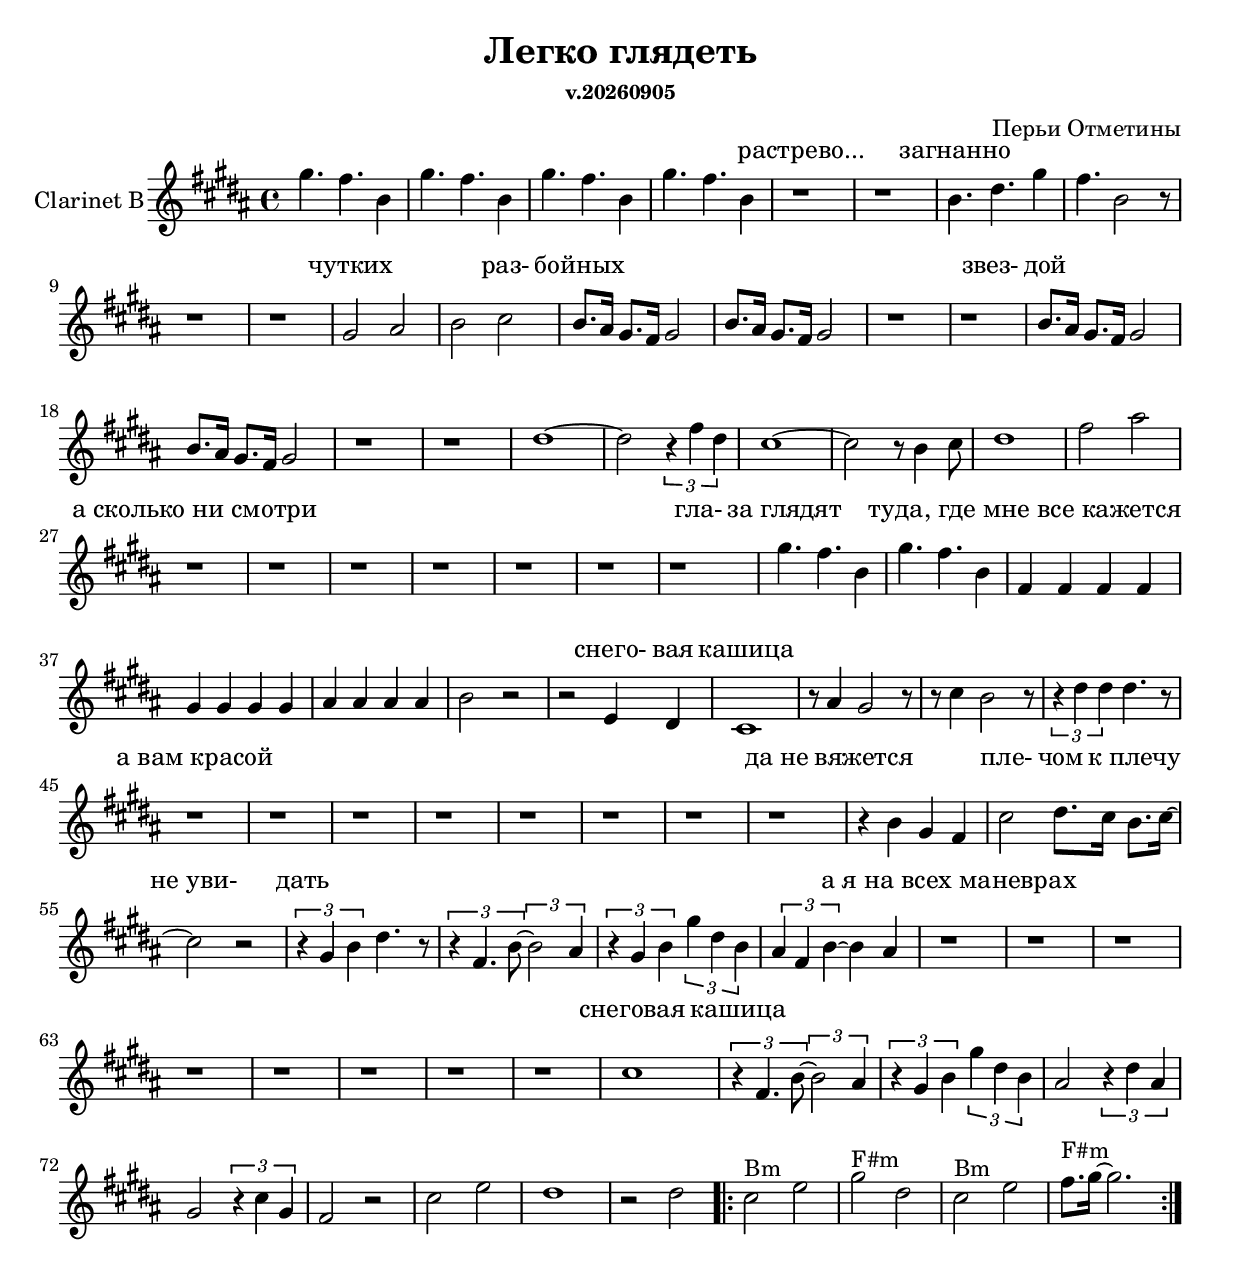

\header {
	title = "Легко глядеть"
	composer = "Перьи Отметины"
}

\version "2.10.33"

Chords = \chordmode{
}

RiffI = \relative c''{e4. d g,4 |}

ClarinetI = \relative c''{
  \RiffI \RiffI \RiffI \RiffI r1 | r1 |
  g4. b e4 | d4. g,2 r8 | r1 | r1 |
  e2 fis | g2 a | g8. fis16 e8. d16 e2 | g8. fis16 e8. d16 e2 | r1 | r1 |
  g8. fis16 e8. d16 e2 | g8. fis16 e8. d16 e2 | r1 | r1 |
  
  b'1~|b2 \times 2/3{ r4 d b} | a1~ |a2 r8 g4 a8 | b1 |d2 fis |
  r1 | r1 | r1 | r1 | r1 | r1 | r1 | 
  %e4. d g,4 | e'4. d g,4 | 
  \RiffI \RiffI 
}

ClarinetII = \relative c''{
  d4 d d d | e4 e e e | fis4 fis fis fis | g2 r2 |
  r2 c,4 b | a1 | 
}

ClarinetIII = \relative c'{
  r8 fis4 e2 r8 | r8 a4 g2 r8 | 
  \barNumberCheck #44
  \times 2/3{ r4 b b} b4. r8 |
  r1 | r1 | r1 | r1 | r1 | r1 | r1 | r1 | 
  r4 g4 e d | a'2 b8. a16 g8. a16~ | a2 r2 |
  \barNumberCheck #56
  \times 2/3 {r4 e4 g} b4. r8 | \times 2/3{ r4 d,4. g8~} \times 2/3{g2 fis4} | \times 2/3 {r4 e g } \times 2/3{ e'4 b g }| \times 2/3{fis4 d g~} g4 fis4 |
  r1 | r1 | r1 | r1 | r1 | r1 | r1 | r1 | 
  \barNumberCheck #68
  a1 | \times 2/3{ r4 d,4. g8~} \times 2/3{ g2 fis4} | \times 2/3{ r4 e g} \times 2/3{ e' b g} |
  fis2 \times 2/3{ r4 b fis} | e2 \times 2/3{r4 a e} | d2 r2 | a'2 c2 | b1 | r2 b | 
  \repeat volta 2 {
    a2^"Bm" c | e^"F#m" b | a^"Bm" c | d8.^"F#m" e16~ e2. |
  }
}

Clarinet = {\ClarinetI \ClarinetII \ClarinetIII}


LyricsShort = \lyricmode{
  ""1 |""1 |""1 |""1 |
  растрево...1 | ""1 | загнанно1 | ""1 | ""1 | ""1 |
  чутких1 | ""2 раз-2 | бойных1 | ""1 | ""1 | ""2 звез-2 |
  дой1 | ""1 | ""1 | ""1 | ""1 | ""1 | ""1 | ""1 | ""1 | ""1 |
  "а сколько ни смотри"1 | ""1 | ""1 | ""1 | ""1 | ""1 | ""2 гла-2 |
  "за глядят"1 | ""1 |
  "туда, где мне все кажется"1 | ""1 | ""1 | ""1 |
  ""2 снего-4 вая | кашица1 | ""1 | ""1 | ""1 |
  "а вам красой"1 | ""1 | ""1 | ""1 | ""1 | ""1 | ""1 |
  "да не"1 |вяжется1| пле-2 чом4 "к плечу"4| "не уви-"1  | дать1 | ""1 | ""1 | ""1 |
  "а я на всех маневрах"1|  ""1 | ""1 | ""1 | ""1 | ""1 | ""1 | ""1 |
  "снеговая"1 | кашица1 |
}


% ChordsA = \chordmode   {
% 	e1.:m | c1.  | e1.:m  | r1.  |
% 	a1.:m  | r1.  | e1.:m  | r1.   |
% 	r1. | r1. | r1. | r1. | 
% 	r1. | r1. | r1. | r1. | 
% }
% LyricsA = \lyricmode{
% 	Растревожилась1. | душа2. дышит2. | загнанно1. |""1.|
% 	Прядёт2. ушами2. | пряжу1. | Чутких звуков1. | ""1. |
% 	Разбойных1. | ""2. Ночью2. | пасмурной1.| ""1. |
% 	Звездой1.| ""2.  рас-2. | плывчатой1. | ""1. |
% }
% ClarinetA = \relative c''{
%     r1.| r1.| g4.~g4 b8~b4. e4. | d4. g,2. r4. |
% }
% 
% ChordsBridge = \chordmode{b1.:m7 | a1.:m | b1.:m7 | a1.:m |}
% LyricsBridge = \lyricmode{""1. |""1. |""1. |""1. |}
% ClarinetBridge = \relative c''{
%     
% }

	% А сколько не смотри во тьму –
	% Ты всю её не высмотришь:
	% Не то, что бы останется,
	% А просто не поместится…
	% А ты, поди, не прочь?
	% Поди, куда глаза глядят!
	% Туда, где, мне всё кажется,
	% Мы встретимся воочию,
	% Туда, где нам не светится
	% Безлунной ночью
	% Снеговая кашица…
	% А вам красой безудержной
	% И стремени не надобно,
	% Чтобы седлать коней диковинных,
	% Густой росой осыпанных…
	% Хороша у нас беседа, да не вяжется.
	% Плечом к плечу лица не увидать.
	% А я на всех манёврах вечный отвлекающий.
	% Но вас не задержу надолго:
	% Пару слов, лишь пару слов,
	% Но ласковых. И я пойду, наверное?
	% Туда, где вдруг окажется … легко глядеть воочию,
	% Туда, где смутно теплится безлунной ночью
	% Снеговая кашица…





 date = #(strftime "v.%Y%m%d" (localtime (current-time)))


\header {
  title = "Легко глядеть"
  composer = "Перьи Отметины"
  subsubtitle=\date
}

\version "2.10.33"



<<
  \new ChordNames{\Chords}
  
  \new Lyrics{\LyricsShort}
  
  \new Staff{
    \set Staff.instrumentName = \markup {Clarinet B}
    \transpose bes c'{
		\transpose e fis{
			\clef treble \time 4/4 \key e \minor
			\ClarinetI 
			\transpose c c,{ \ClarinetII}
			\ClarinetIII
		}
    }
  }

>>

% <<
%  	\new ChordNames{
%  		\ChordsA \ChordsBridge
%  	}
% 	\new Lyrics{
% 	  \LyricsA \LyricsBridge
% 	}
% 		
% 	\new Staff{
% 		\set Staff.instrumentName = \markup { Clarinet }
% 			\clef treble \time 12/8 \key e \minor
% 			%\mark \markup { \box \bold A }
% 			\ClarinetA 
% 			%\mark \markup { \box \bold Bridge }
% 			\ClarinetBridge
% 	}
% >>


